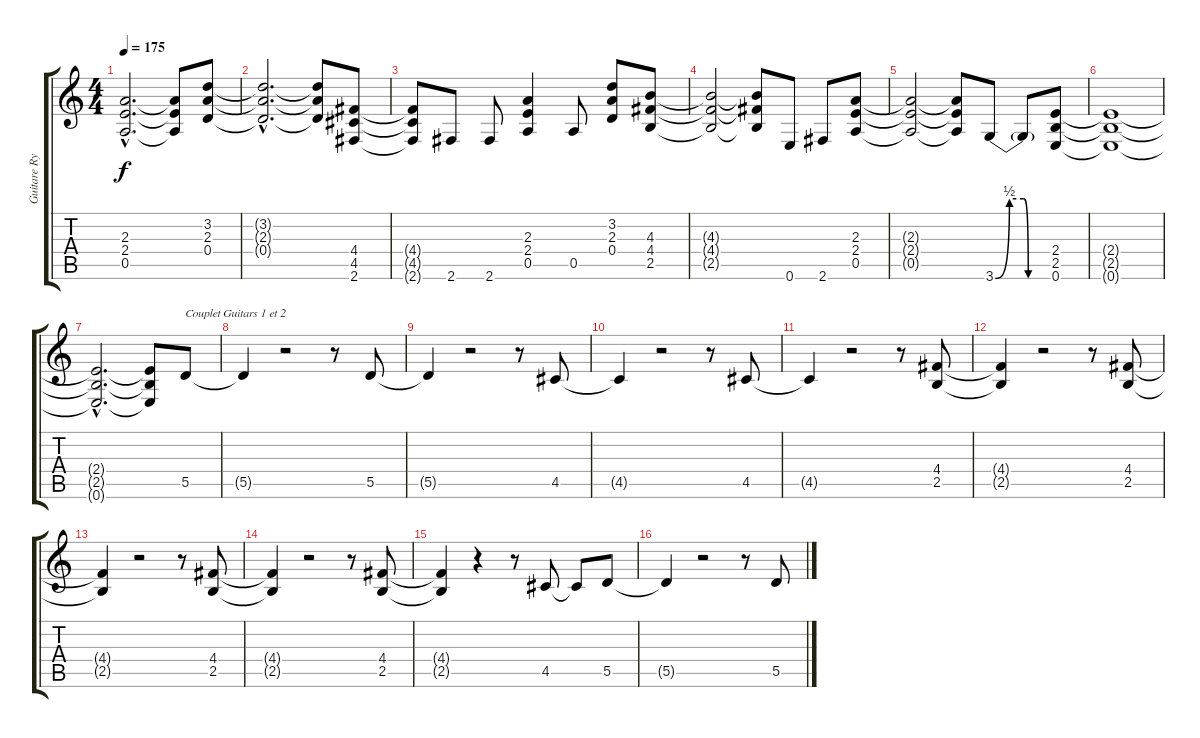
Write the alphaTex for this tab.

\track ("Guitare Rythm 1" "Guitare Ry") {instrument distortionguitar}
\staff {score tabs}
\tuning (E4 B3 G3 D3 A2 E2) {hide}
\ts (4 4)
\tempo 175
\clef g2
\ks c
(2.3{hac t} 2.4{hac t} 0.5{hac t}).2{d dy f} (2.3{t} 2.4{t} 0.5{t}).8 (3.2 2.3 0.4).8 |
(3.2{hac t} 2.3{hac t} 0.4{hac t}).2{d} (3.2{t} 2.3{t} 0.4{t}).8 (4.4 4.5 2.6).8 |
(4.4{t} 4.5{t} 2.6{t}).8 2.6.8 2.6.8 (2.3 2.4 0.5).4 0.5.8 (3.2 2.3 0.4).8 (4.3 4.4 2.5).8 |
(4.3{t} 4.4{t} 2.5{t}).2 (4.3{t} 4.4{t} 2.5{t}).8 0.6.8 2.6.8 (2.3 2.4 0.5).8 |
(2.3{t} 2.4{t} 0.5{t}).2 (2.3{t} 2.4{t} 0.5{t}).8 3.6{be (custom 0 0 15 2 30 2 35 0 40 0 45 0 60 0)}.8 3.6{t}.8 (2.4 2.5 0.6).8 |
(2.4{t} 2.5{t} 0.6{t}).1 |
(2.4{hac t} 2.5{hac t} 0.6{hac t}).2{d} (2.4{t} 2.5{t} 0.6{t}).8 5.5.8{txt "Couplet Guitars 1 et 2"} |
5.5{t}.4 r.2 r.8 5.5.8 |
5.5{t}.4 r.2 r.8 4.5.8 |
4.5{t}.4 r.2 r.8 4.5.8 |
4.5{t}.4 r.2 r.8 (4.4 2.5).8 |
(4.4{t} 2.5{t}).4 r.2 r.8 (4.4 2.5).8 |
(4.4{t} 2.5{t}).4 r.2 r.8 (4.4 2.5).8 |
(4.4{t} 2.5{t}).4 r.2 r.8 (4.4 2.5).8 |
(4.4{t} 2.5{t}).4 r.4 r.8 4.5.8 4.5{t}.8 5.5.8 |
5.5{t}.4 r.2 r.8 5.5.8
